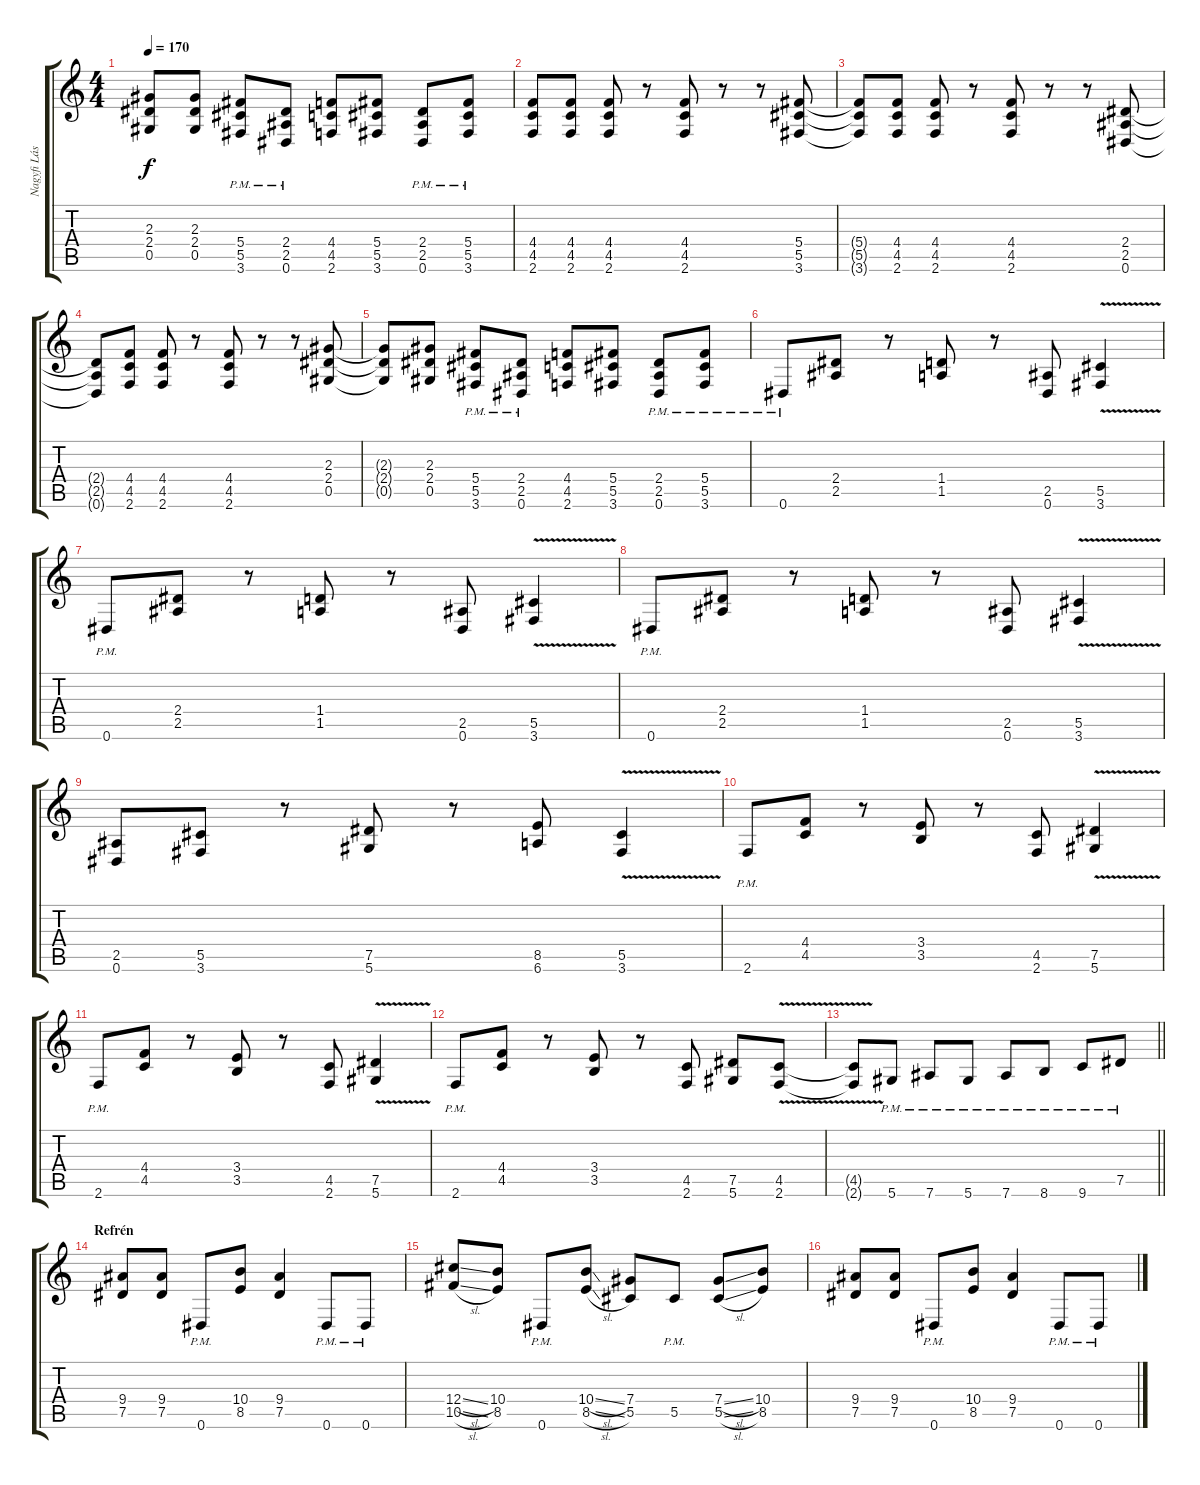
\track ("Nagyfi László - Kíséret" "Nagyfi Lás") {instrument overdrivenguitar}
\staff {score tabs}
\tuning (Eb4 Bb3 Gb3 Db3 Ab2 Eb2) {hide}
\ts (4 4)
\tempo 170
\clef g2
\ks c
(2.3{t} 2.4{t} 0.5{t}).8{dy f} (2.3 2.4 0.5).8 (5.4{pm} 5.5{pm} 3.6{pm}).8 (2.4{pm} 2.5{pm} 0.6{pm}).8 (4.4 4.5 2.6).8 (5.4 5.5 3.6).8 (2.4{pm} 2.5{pm} 0.6{pm}).8 (5.4{pm} 5.5{pm} 3.6{pm}).8 |
(4.4 4.5 2.6).8 (4.4 4.5 2.6).8 (4.4 4.5 2.6).8 r.8 (4.4 4.5 2.6).8 r.8 r.8 (5.4 5.5 3.6).8 |
(5.4{t} 5.5{t} 3.6{t}).8 (4.4 4.5 2.6).8 (4.4 4.5 2.6).8 r.8 (4.4 4.5 2.6).8 r.8 r.8 (2.4 2.5 0.6).8 |
(2.4{t} 2.5{t} 0.6{t}).8 (4.4 4.5 2.6).8 (4.4 4.5 2.6).8 r.8 (4.4 4.5 2.6).8 r.8 r.8 (2.3 2.4 0.5).8 |
(2.3{t} 2.4{t} 0.5{t}).8 (2.3 2.4 0.5).8 (5.4{pm} 5.5{pm} 3.6{pm}).8 (2.4{pm} 2.5{pm} 0.6{pm}).8 (4.4 4.5 2.6).8 (5.4 5.5 3.6).8 (2.4{pm} 2.5{pm} 0.6{pm}).8 (5.4{pm} 5.5{pm} 3.6{pm}).8 |
0.6{pm}.8 (2.4 2.5).8 r.8 (1.4 1.5).8 r.8 (2.5 0.6).8 (5.5{v} 3.6{v}).4 |
0.6{pm}.8 (2.4 2.5).8 r.8 (1.4 1.5).8 r.8 (2.5 0.6).8 (5.5{v} 3.6{v}).4 |
0.6{pm}.8 (2.4 2.5).8 r.8 (1.4 1.5).8 r.8 (2.5 0.6).8 (5.5{v} 3.6{v}).4 |
(2.5 0.6).8 (5.5 3.6).8 r.8 (7.5 5.6).8 r.8 (8.5 6.6).8 (5.5{v} 3.6{v}).4 |
2.6{pm}.8 (4.4 4.5).8 r.8 (3.4 3.5).8 r.8 (4.5 2.6).8 (7.5{v} 5.6{v}).4 |
2.6{pm}.8 (4.4 4.5).8 r.8 (3.4 3.5).8 r.8 (4.5 2.6).8 (7.5{v} 5.6{v}).4 |
2.6{pm}.8 (4.4 4.5).8 r.8 (3.4 3.5).8 r.8 (4.5 2.6).8 (7.5 5.6).8 (4.5{v} 2.6).8 |
\barLineRight lightlight
(4.5{t} 2.6{t}).8 5.6{pm}.8 7.6{pm}.8 5.6{pm}.8 7.6{pm}.8 8.6{pm}.8 9.6{pm}.8 7.5{pm}.8 |
\section ("" "Refrén")
(9.4 7.5).8 (9.4 7.5).8 0.6{pm}.8 (10.4 8.5).8 (9.4 7.5).4 0.6{pm}.8 0.6{pm}.8 |
(12.4{sl} 10.5{sl}).8 (10.4 8.5).8 0.6{pm}.8 (10.4{sl} 8.5{sl}).8 (7.4 5.5).8 5.5{pm}.8 (7.4{sl} 5.5{sl}).8 (10.4 8.5).8 |
(9.4 7.5).8 (9.4 7.5).8 0.6{pm}.8 (10.4 8.5).8 (9.4 7.5).4 0.6{pm}.8 0.6{pm}.8
